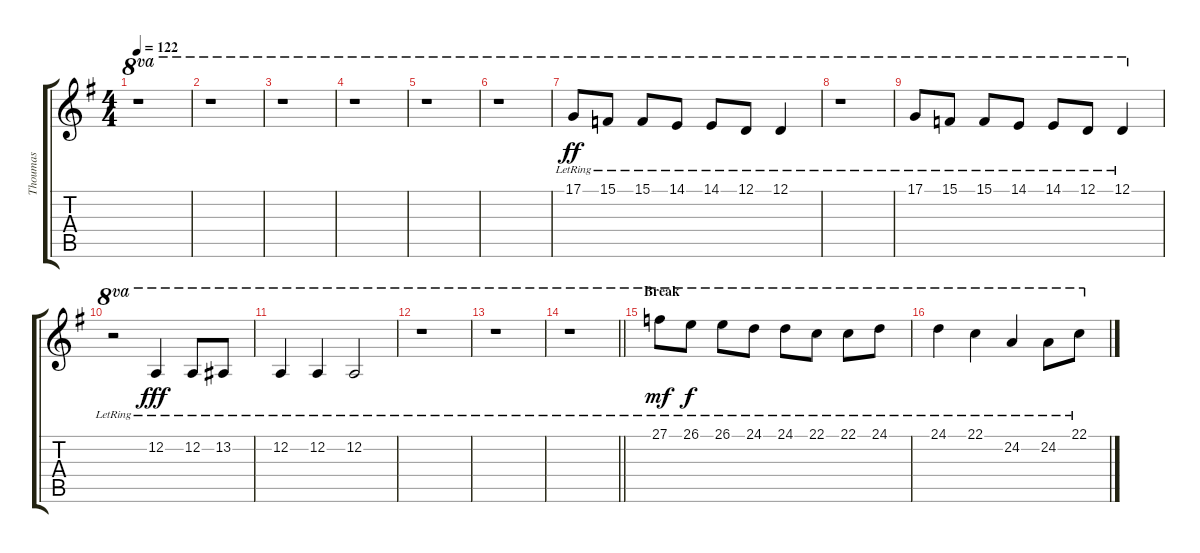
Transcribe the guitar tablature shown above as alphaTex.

\track ("Thoumas" "Thoumas") {instrument brightacousticpiano}
\staff {score tabs}
\tuning (D4 A3 F3 C3 G2 C2) {hide}
\ts (4 4)
\tempo 122
\clef g2
\ks g
r.1{ot 8va dy f} |
r.1{ot 8va} |
r.1{ot 8va} |
r.1{ot 8va} |
r.1{ot 8va} |
r.1{ot 8va} |
17.1{lr}.8{ot 8va dy ff} 15.1{lr}.8{ot 8va} 15.1{lr}.8{ot 8va} 14.1{lr}.8{ot 8va} 14.1{lr}.8{ot 8va} 12.1{lr}.8{ot 8va} 12.1{lr}.4{ot 8va} |
r.1{ot 8va} |
17.1{lr}.8{ot 8va} 15.1{lr}.8{ot 8va} 15.1{lr}.8{ot 8va} 14.1{lr}.8{ot 8va} 14.1{lr}.8{ot 8va} 12.1{lr}.8{ot 8va} 12.1{lr}.4{ot 8va} |
r.2{ot 8va} 12.2{lr}.4{ot 8va dy fff} 12.2{lr}.8{ot 8va} 13.2{lr}.8{ot 8va} |
12.2{lr}.4{ot 8va} 12.2{lr}.4{ot 8va} 12.2{lr}.2{ot 8va} |
r.1{ot 8va} |
r.1{ot 8va} |
\barLineRight lightlight
r.1{ot 8va} |
\section ("" "Break")
27.1{lr}.8{ot 8va dy mf} 26.1{lr}.8{ot 8va dy f} 26.1{lr}.8{ot 8va} 24.1{lr}.8{ot 8va} 24.1{lr}.8{ot 8va} 22.1{lr}.8{ot 8va} 22.1{lr}.8{ot 8va} 24.1{lr}.8{ot 8va} |
24.1{lr}.4{ot 8va} 22.1{lr}.4{ot 8va} 24.2{lr}.4{ot 8va} 24.2{lr}.8{ot 8va} 22.1{lr}.8{ot 8va}
